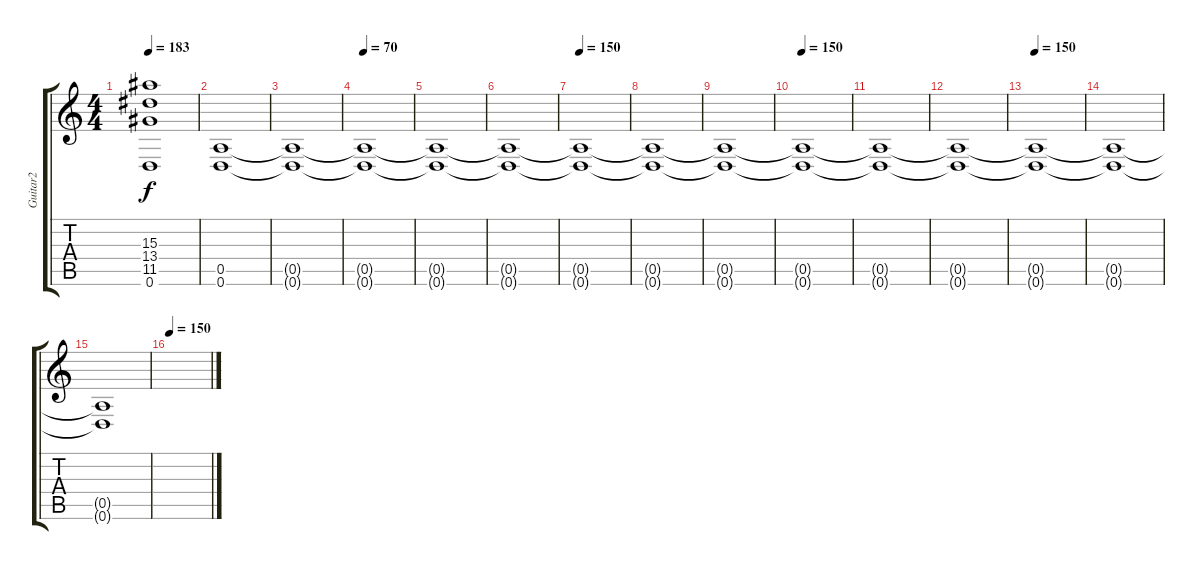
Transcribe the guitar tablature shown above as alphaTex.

\track ("Guitar2" "Guitar2") {instrument distortionguitar}
\staff {score tabs}
\tuning (E4 B3 G3 D3 A2 D2) {hide}
\ts (4 4)
\tempo 183
\clef g2
\ks c
(15.3 13.4 11.5 0.6).1{dy f} |
(0.5 0.6).1 |
(0.5{t} 0.6{t}).1 |
\tempo 70
(0.5{t} 0.6{t}).1 |
(0.5{t} 0.6{t}).1{volume 4} |
(0.5{t} 0.6{t}).1 |
\tempo 150
(0.5{t} 0.6{t}).1{volume 15} |
(0.5{t} 0.6{t}).1 |
(0.5{t} 0.6{t}).1 |
\tempo 150
(0.5{t} 0.6{t}).1 |
(0.5{t} 0.6{t}).1 |
(0.5{t} 0.6{t}).1 |
\tempo 150
(0.5{t} 0.6{t}).1 |
(0.5{t} 0.6{t}).1 |
(0.5{t} 0.6{t}).1 |
\tempo 150
